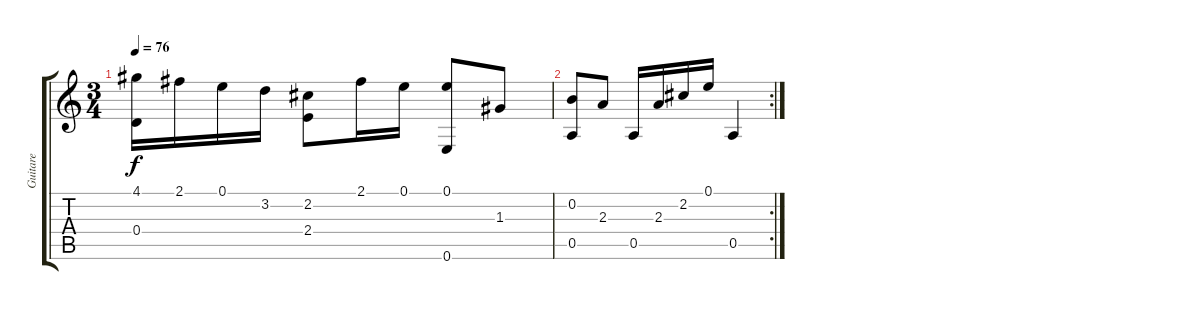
\track ("Guitare" "Guitare") {instrument acousticguitarnylon}
\staff {score tabs}
\tuning (E4 B3 G3 D3 A2 E2) {hide}
\ts (3 4)
\tempo 76
\clef g2
\ks c
(4.1 0.4).16{dy f} 2.1.16 0.1.16 3.2.16 (2.2 2.4).8 2.1.16 0.1.16 (0.1 0.6).8 1.3.8 |
\rc 2
(0.2 0.5).8 2.3.8 0.5.16 2.3.16 2.2.16 0.1.16 0.5.4
